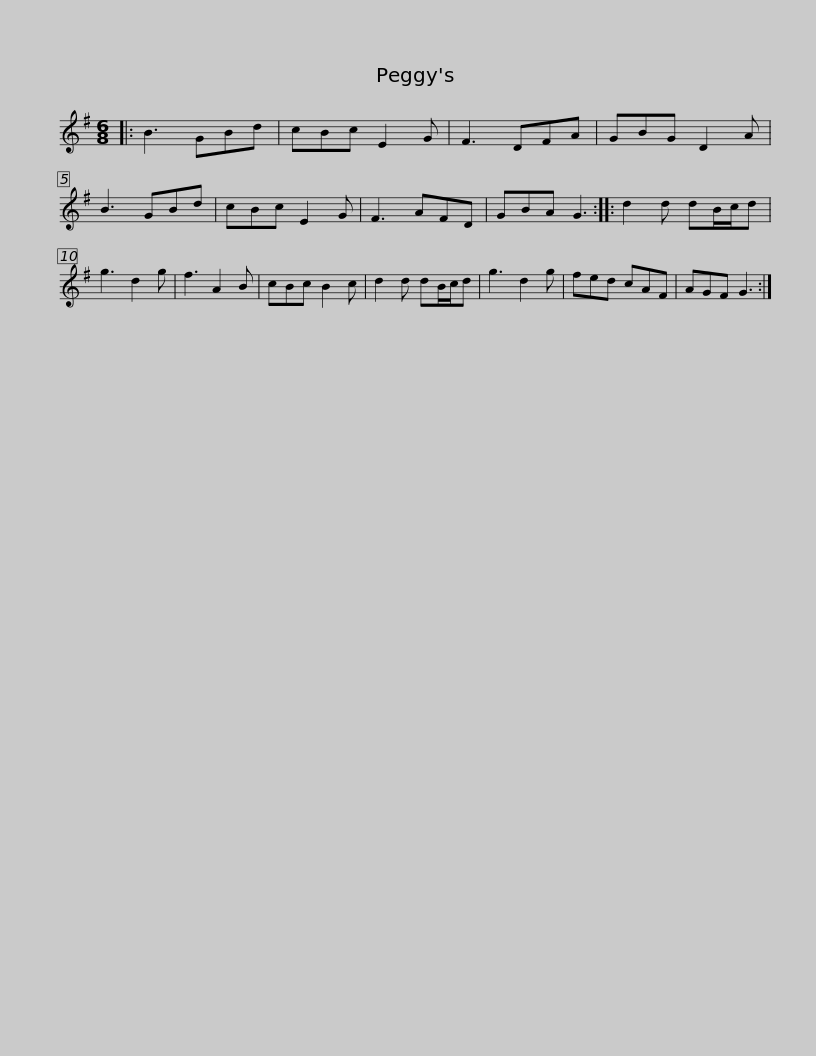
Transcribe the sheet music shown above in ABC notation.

X:1
L:1/8
M:6/8
I:linebreak $
K:G
V:1 treble
V:1
|: B3 GBd | cBc E2 G | F3 DFA | GBG D2 A | B3 GBd | %5
 cBc E2 G | F3 AFD | GBA G3 ::$ d2 d dB/c/d | g3 d2 g | %10
 f3 A2 B | cBc B2 c | d2 d dB/c/d | g3 d2 g | fed cAF | %15
 AGF G3 :| %16
